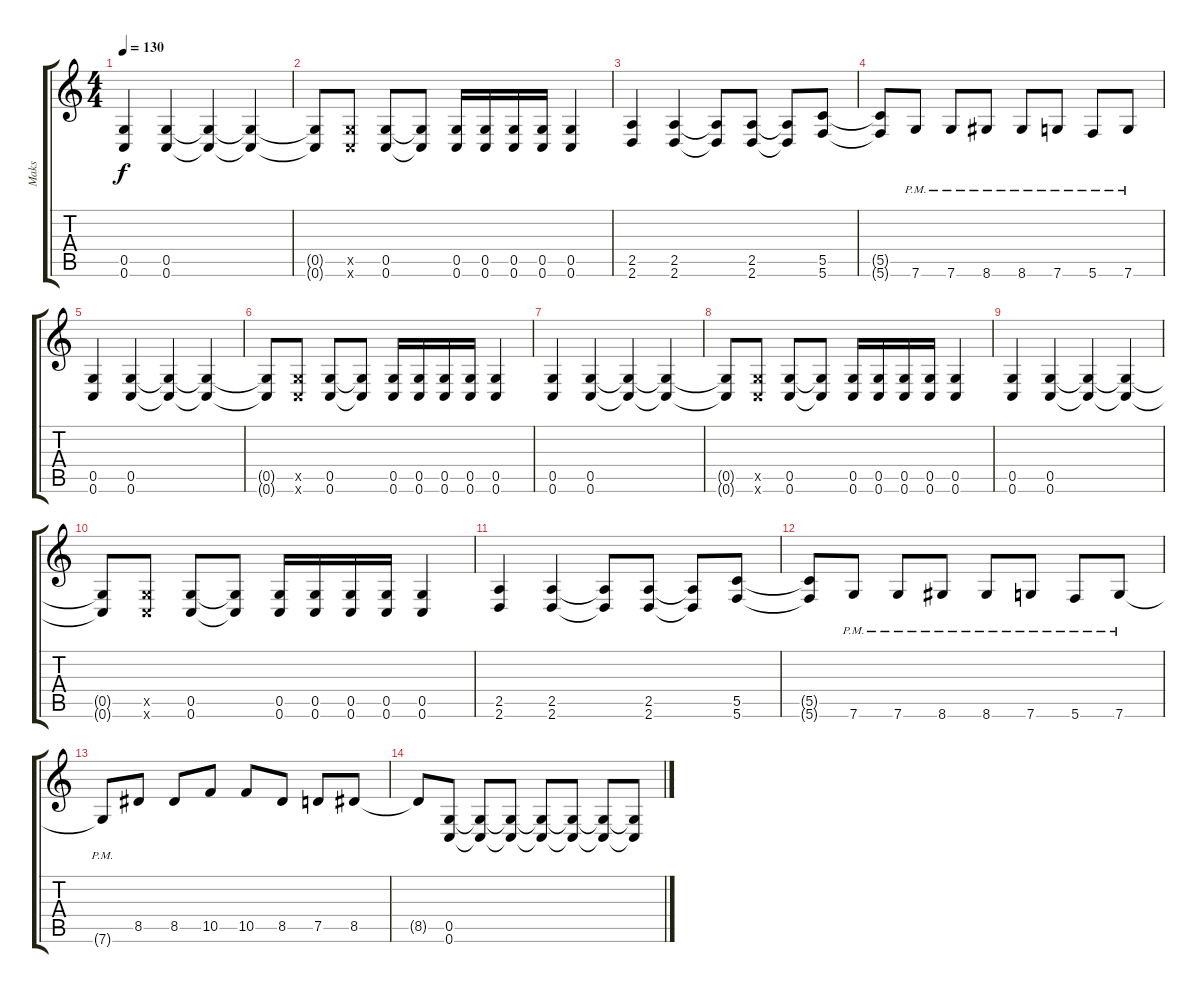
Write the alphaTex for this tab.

\track ("Maks" "Maks") {instrument distortionguitar}
\staff {score tabs}
\tuning (D4 A3 F3 C3 G2 C2) {hide}
\ts (4 4)
\tempo 130
\clef g2
\ks c
(0.5 0.6).4{dy f} (0.5 0.6).4 (0.5{t} 0.6{t}).4 (0.5{t} 0.6{t}).4 |
(0.5{t} 0.6{t}).8 (0.5{x} 0.6{x}).8 (0.5 0.6).8 (0.5{t} 0.6{t}).8 (0.5 0.6).16 (0.5 0.6).16 (0.5 0.6).16 (0.5 0.6).16 (0.5 0.6).4 |
(2.5 2.6).4 (2.5 2.6).4 (2.5{t} 2.6{t}).8 (2.5 2.6).8 (2.5{t} 2.6{t}).8 (5.5 5.6).8 |
(5.5{t} 5.6{t}).8 7.6{pm}.8 7.6{pm}.8 8.6{pm}.8 8.6{pm}.8 7.6{pm}.8 5.6{pm}.8 7.6{pm}.8 |
(0.5 0.6).4 (0.5 0.6).4 (0.5{t} 0.6{t}).4 (0.5{t} 0.6{t}).4 |
(0.5{t} 0.6{t}).8 (0.5{x} 0.6{x}).8 (0.5 0.6).8 (0.5{t} 0.6{t}).8 (0.5 0.6).16 (0.5 0.6).16 (0.5 0.6).16 (0.5 0.6).16 (0.5 0.6).4 |
(0.5 0.6).4 (0.5 0.6).4 (0.5{t} 0.6{t}).4 (0.5{t} 0.6{t}).4 |
(0.5{t} 0.6{t}).8 (0.5{x} 0.6{x}).8 (0.5 0.6).8 (0.5{t} 0.6{t}).8 (0.5 0.6).16 (0.5 0.6).16 (0.5 0.6).16 (0.5 0.6).16 (0.5 0.6).4 |
(0.5 0.6).4 (0.5 0.6).4 (0.5{t} 0.6{t}).4 (0.5{t} 0.6{t}).4 |
(0.5{t} 0.6{t}).8 (0.5{x} 0.6{x}).8 (0.5 0.6).8 (0.5{t} 0.6{t}).8 (0.5 0.6).16 (0.5 0.6).16 (0.5 0.6).16 (0.5 0.6).16 (0.5 0.6).4 |
(2.5 2.6).4 (2.5 2.6).4 (2.5{t} 2.6{t}).8 (2.5 2.6).8 (2.5{t} 2.6{t}).8 (5.5 5.6).8 |
(5.5{t} 5.6{t}).8 7.6{pm}.8 7.6{pm}.8 8.6{pm}.8 8.6{pm}.8 7.6{pm}.8 5.6{pm}.8 7.6{pm}.8 |
7.6{pm t}.8 8.5.8 8.5.8 10.5.8 10.5.8 8.5.8 7.5.8 8.5.8 |
8.5{t}.8 (0.5 0.6).8 (0.5{t} 0.6{t}).8 (0.5{t} 0.6{t}).8 (0.5{t} 0.6{t}).8 (0.5{t} 0.6{t}).8 (0.5{t} 0.6{t}).8 (0.5{t} 0.6{t}).8
